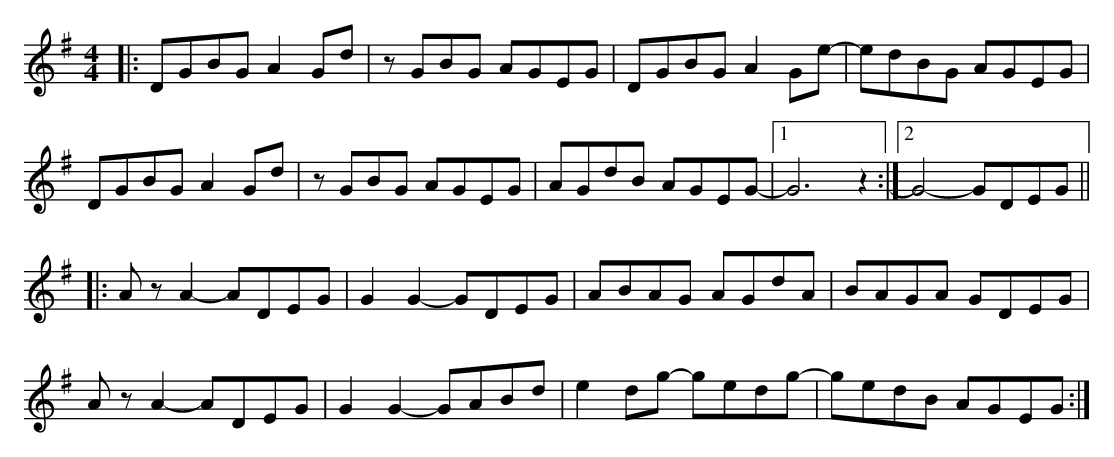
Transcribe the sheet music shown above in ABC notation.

X:1
M:4/4
K:G
|:DGBG A2 Gd|zGBG AGEG|DGBG A2 Ge-|edBG AGEG|
DGBG A2 Gd|zGBG AGEG|AGdB AGEG-|1 G6 z2:|2 G4- GDEG||
|:A z A2- ADEG|G2 G2- GDEG|ABAG AGdA|BAGA GDEG|
A z A2- ADEG|G2 G2- GABd|e2 dg- gedg-|gedB AGEG:|
